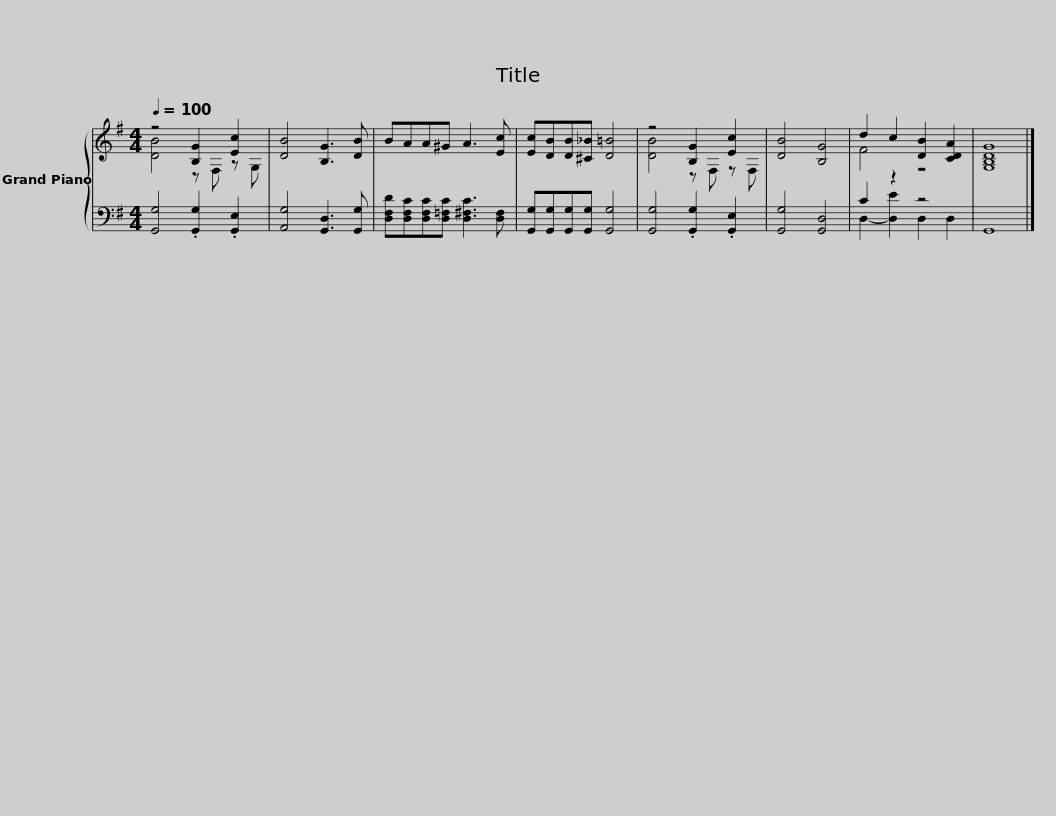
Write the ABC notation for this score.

X:1
%%score { ( 1 2 ) | ( 3 4 ) }
L:1/8
Q:1/4=100
M:4/4
I:linebreak $
K:G
V:1 treble
V:2 treble
V:3 bass
V:4 bass
V:1
 z4 [B,G]2 [Ec]2 | [DB]4 [B,G]3 [DB] | BAA^G A3 [Ec] | [Ec][DB][DB][^C_B] [D=B]4 | z4 [B,G]2 [Ec]2 | %5
 [DB]4 [B,G]4 | d2 c2 [DB]2 [CDA]2 |$ [G,B,DG]8 |] %8
V:2
 [DB]4 z F, z G, | x8 | x8 | x8 | [DB]4 z F, z F, | %5
 x8 | F4 z4 |$ x8 |] %8
V:3
 [G,,G,]4 .[G,,G,]2 .[G,,E,]2 | [A,,G,]4 [G,,D,]3 [G,,G,] | [D,F,D][D,F,C][D,F,C][D,=F,C] [D,^F,C]3 [D,F,] | [G,,G,][G,,G,][G,,G,][G,,G,] [G,,G,]4 | [G,,G,]4 .[G,,G,]2 .[G,,E,]2 | %5
 [G,,G,]4 [G,,D,]4 | C2 z2 z4 |$ G,,8 |] %8
V:4
 x8 | x8 | x8 | x8 | x8 | %5
 x8 | D,2- [D,E]2 D,2 D,2 |$ x8 |] %8
